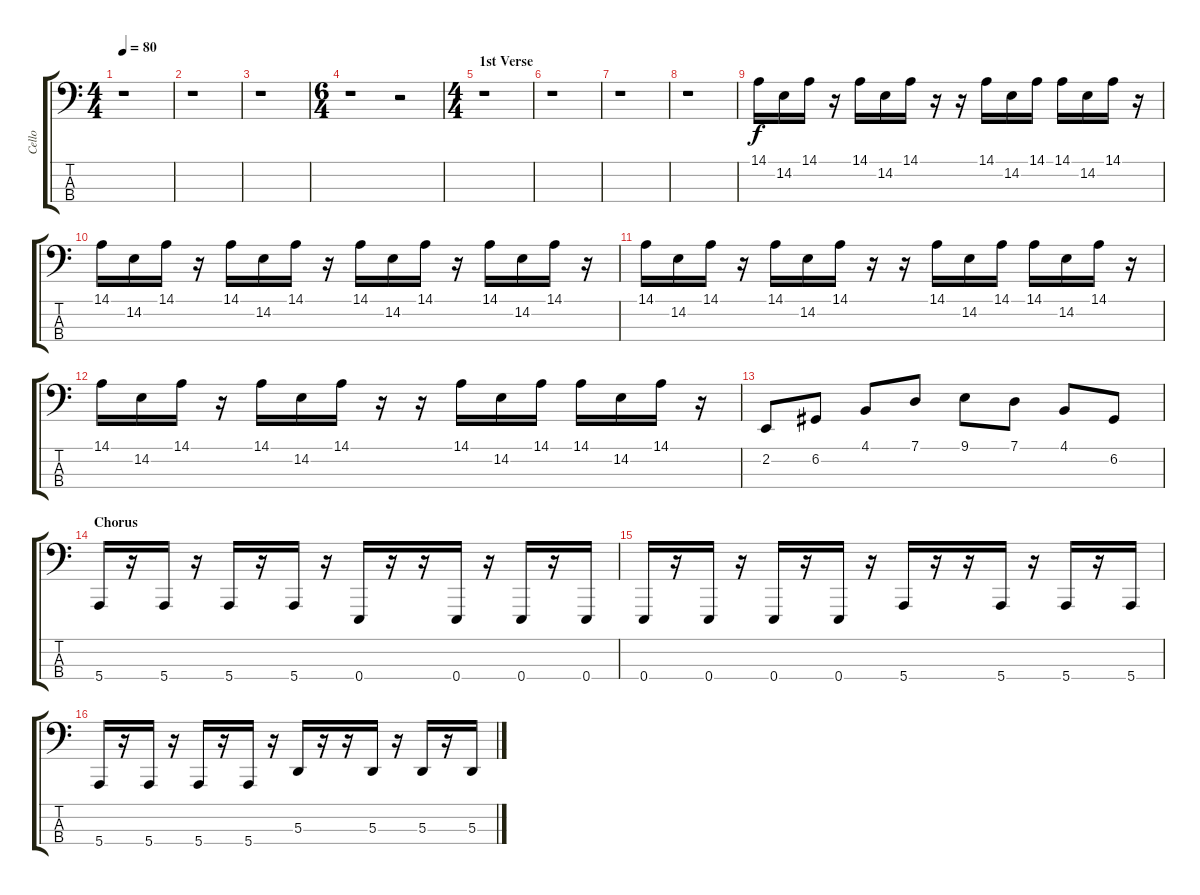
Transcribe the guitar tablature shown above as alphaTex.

\track ("Cello" "Cello") {instrument cello}
\staff {score tabs}
\tuning (G2 D2 A1 E1) {hide}
\ts (4 4)
\tempo 80
\clef f4
\ks c
r.1{dy f} |
r.1 |
r.1 |
\ts (6 4)
r.1 r.2 |
\ts (4 4)
\section ("" "1st Verse")
r.1 |
r.1 |
r.1 |
r.1 |
14.1.16{volume 8} 14.2.16 14.1.16 r.16 14.1.16 14.2.16 14.1.16 r.16 r.16 14.1.16 14.2.16 14.1.16 14.1.16 14.2.16 14.1.16 r.16 |
14.1.16 14.2.16 14.1.16 r.16 14.1.16 14.2.16 14.1.16 r.16 14.1.16 14.2.16 14.1.16 r.16 14.1.16 14.2.16 14.1.16 r.16 |
14.1.16 14.2.16 14.1.16 r.16 14.1.16 14.2.16 14.1.16 r.16 r.16 14.1.16 14.2.16 14.1.16 14.1.16 14.2.16 14.1.16 r.16 |
14.1.16 14.2.16 14.1.16 r.16 14.1.16 14.2.16 14.1.16 r.16 r.16 14.1.16 14.2.16 14.1.16 14.1.16 14.2.16 14.1.16 r.16 |
2.2.8{volume 13} 6.2.8 4.1.8 7.1.8 9.1.8 7.1.8 4.1.8 6.2.8 |
\section ("" "Chorus")
5.4.16 r.16 5.4.16 r.16 5.4.16 r.16 5.4.16 r.16 0.4.16 r.16 r.16 0.4.16 r.16 0.4.16 r.16 0.4.16 |
0.4.16 r.16 0.4.16 r.16 0.4.16 r.16 0.4.16 r.16 5.4.16 r.16 r.16 5.4.16 r.16 5.4.16 r.16 5.4.16 |
5.4.16 r.16 5.4.16 r.16 5.4.16 r.16 5.4.16 r.16 5.3.16 r.16 r.16 5.3.16 r.16 5.3.16 r.16 5.3.16
